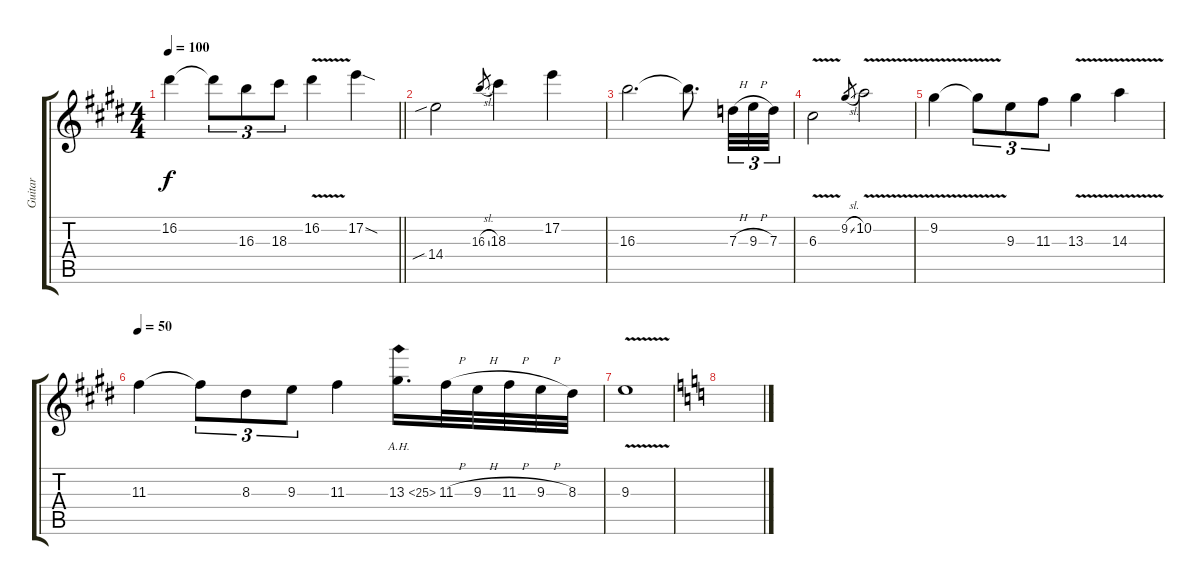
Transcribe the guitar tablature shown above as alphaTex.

\track ("Guitar" "Guitar") {instrument overdrivenguitar}
\staff {score tabs}
\tuning (E4 B3 G3 D3 A2 E2) {hide}
\ts (4 4)
\tempo 100
\clef g2
\barLineRight lightlight
\ks c#minor
16.2.4{dy f} 16.2{t}.8{tu (3 2)} 16.3.8{tu (3 2)} 18.3.8{tu (3 2)} 16.2{v}.4 17.2{sod}.4 |
\ks e
14.4{sib}.2 16.3{sl}.8{gr} 18.3.4 17.2.4 |
\ks c#minor
16.3.2{d} 16.3{t}.8{d} 7.3{h}.32{tu (3 2)} 9.3{h}.32{tu (3 2)} 7.3.32{tu (3 2)} |
6.3{v}.2 9.2{sl}.8{gr} 10.2{v}.2 |
\ks e
9.2{v}.4 9.2{t}.8{tu (3 2)} 9.3.8{tu (3 2)} 11.3.8{tu (3 2)} 13.3{v}.4 14.3{v}.4 |
\tempo 50
\ks c#minor
11.3.4 11.3{t}.8{tu (3 2)} 8.3.8{tu (3 2)} 9.3.8{tu (3 2)} 11.3.4 13.3{ah 12}.16{d} 11.3{h}.32 9.3{h}.32 11.3{h}.32 9.3{h}.32 8.3.32 |
9.3{v}.1 |
\ks c
